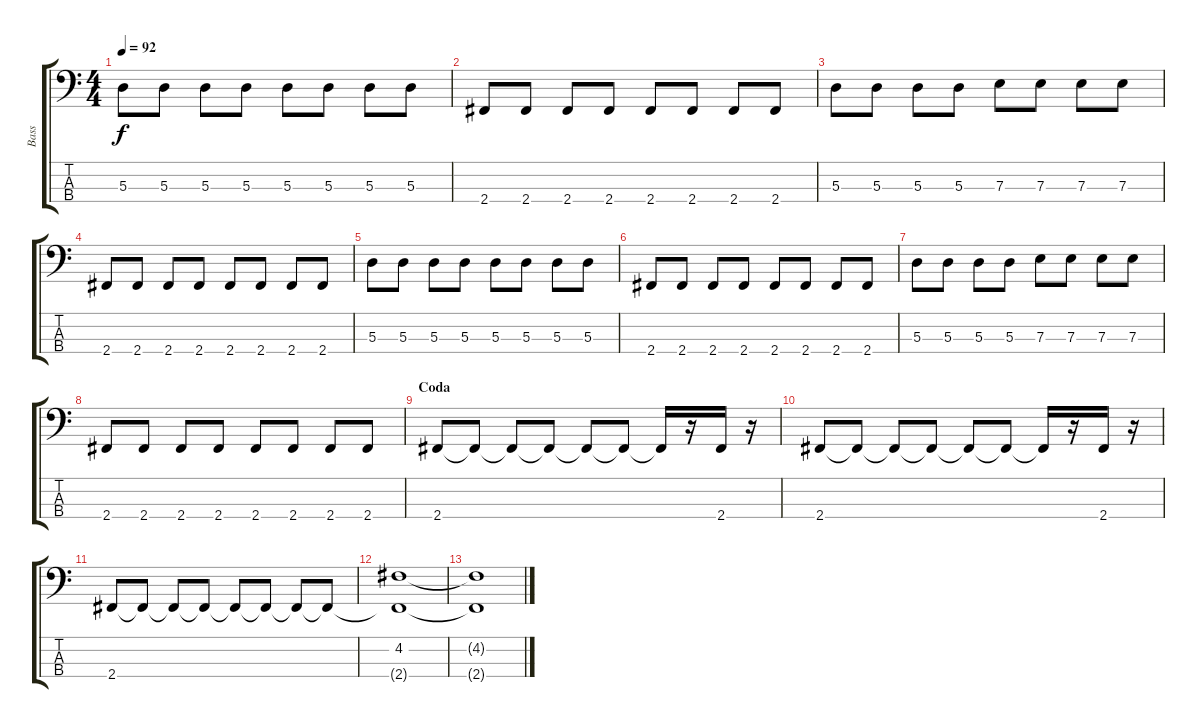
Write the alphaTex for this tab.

\track ("Bass" "Bass") {instrument electricbasspick}
\staff {score tabs}
\tuning (G2 D2 A1 E1) {hide}
\ts (4 4)
\tempo 92
\clef f4
\ks c
5.3.8{dy f} 5.3.8 5.3.8 5.3.8 5.3.8 5.3.8 5.3.8 5.3.8 |
2.4.8 2.4.8 2.4.8 2.4.8 2.4.8 2.4.8 2.4.8 2.4.8 |
5.3.8 5.3.8 5.3.8 5.3.8 7.3.8 7.3.8 7.3.8 7.3.8 |
2.4.8 2.4.8 2.4.8 2.4.8 2.4.8 2.4.8 2.4.8 2.4.8 |
5.3.8 5.3.8 5.3.8 5.3.8 5.3.8 5.3.8 5.3.8 5.3.8 |
2.4.8 2.4.8 2.4.8 2.4.8 2.4.8 2.4.8 2.4.8 2.4.8 |
5.3.8 5.3.8 5.3.8 5.3.8 7.3.8 7.3.8 7.3.8 7.3.8 |
2.4.8 2.4.8 2.4.8 2.4.8 2.4.8 2.4.8 2.4.8 2.4.8 |
\section ("" "Coda")
2.4.8 2.4{t}.8 2.4{t}.8 2.4{t}.8 2.4{t}.8 2.4{t}.8 2.4{t}.16 r.16 2.4.16 r.16 |
2.4.8 2.4{t}.8 2.4{t}.8 2.4{t}.8 2.4{t}.8 2.4{t}.8 2.4{t}.16 r.16 2.4.16 r.16 |
2.4.8 2.4{t}.8 2.4{t}.8 2.4{t}.8 2.4{t}.8 2.4{t}.8 2.4{t}.8 2.4{t}.8 |
(4.2 2.4{t}).1 |
(4.2{t} 2.4{t}).1
